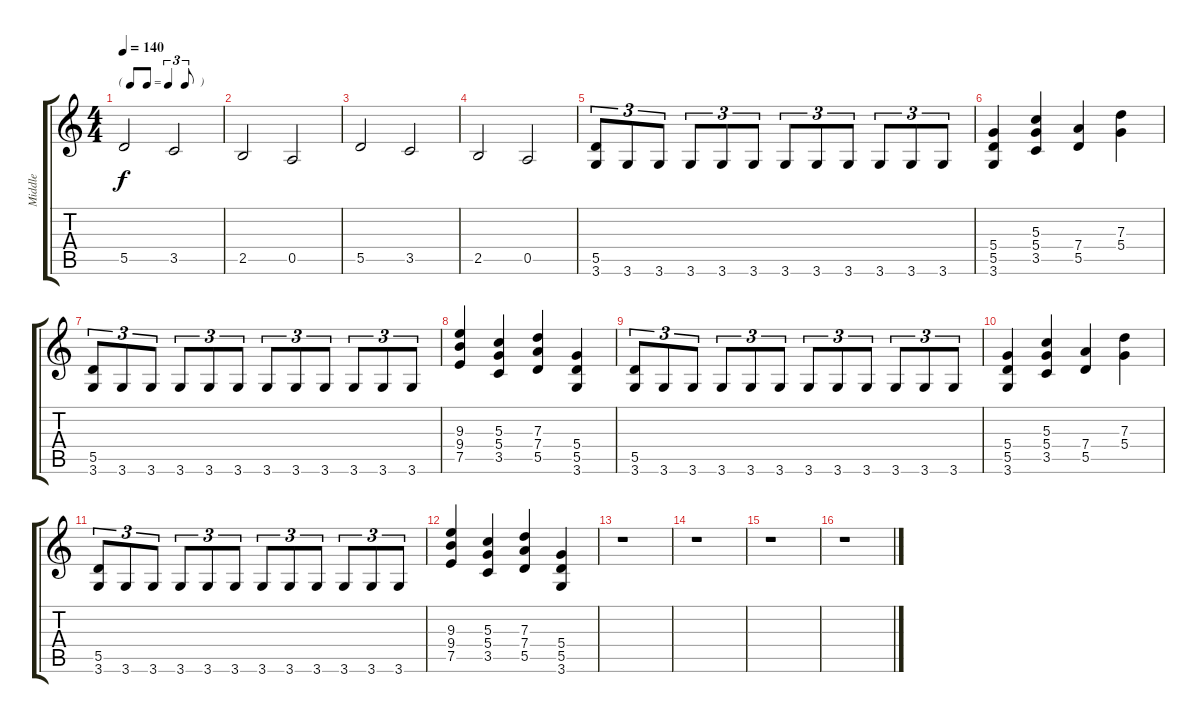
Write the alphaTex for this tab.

\track ("Middle" "Middle") {instrument overdrivenguitar}
\staff {score tabs}
\tuning (E4 B3 G3 D3 A2 E2) {hide}
\ts (4 4)
\tf triplet8th
\tempo 140
\clef g2
\ks c
5.5.2{dy f} 3.5.2 |
2.5.2 0.5.2 |
5.5.2 3.5.2 |
2.5.2 0.5.2 |
(5.5 3.6).8{tu (3 2)} 3.6.8{tu (3 2)} 3.6.8{tu (3 2)} 3.6.8{tu (3 2)} 3.6.8{tu (3 2)} 3.6.8{tu (3 2)} 3.6.8{tu (3 2)} 3.6.8{tu (3 2)} 3.6.8{tu (3 2)} 3.6.8{tu (3 2)} 3.6.8{tu (3 2)} 3.6.8{tu (3 2)} |
(5.4 5.5 3.6).4 (5.3 5.4 3.5).4 (7.4 5.5).4 (7.3 5.4).4 |
(5.5 3.6).8{tu (3 2)} 3.6.8{tu (3 2)} 3.6.8{tu (3 2)} 3.6.8{tu (3 2)} 3.6.8{tu (3 2)} 3.6.8{tu (3 2)} 3.6.8{tu (3 2)} 3.6.8{tu (3 2)} 3.6.8{tu (3 2)} 3.6.8{tu (3 2)} 3.6.8{tu (3 2)} 3.6.8{tu (3 2)} |
(9.3 9.4 7.5).4 (5.3 5.4 3.5).4 (7.3 7.4 5.5).4 (5.4 5.5 3.6).4 |
(5.5 3.6).8{tu (3 2)} 3.6.8{tu (3 2)} 3.6.8{tu (3 2)} 3.6.8{tu (3 2)} 3.6.8{tu (3 2)} 3.6.8{tu (3 2)} 3.6.8{tu (3 2)} 3.6.8{tu (3 2)} 3.6.8{tu (3 2)} 3.6.8{tu (3 2)} 3.6.8{tu (3 2)} 3.6.8{tu (3 2)} |
(5.4 5.5 3.6).4 (5.3 5.4 3.5).4 (7.4 5.5).4 (7.3 5.4).4 |
(5.5 3.6).8{tu (3 2)} 3.6.8{tu (3 2)} 3.6.8{tu (3 2)} 3.6.8{tu (3 2)} 3.6.8{tu (3 2)} 3.6.8{tu (3 2)} 3.6.8{tu (3 2)} 3.6.8{tu (3 2)} 3.6.8{tu (3 2)} 3.6.8{tu (3 2)} 3.6.8{tu (3 2)} 3.6.8{tu (3 2)} |
(9.3 9.4 7.5).4 (5.3 5.4 3.5).4 (7.3 7.4 5.5).4 (5.4 5.5 3.6).4 |
r.1 |
r.1 |
r.1 |
r.1
